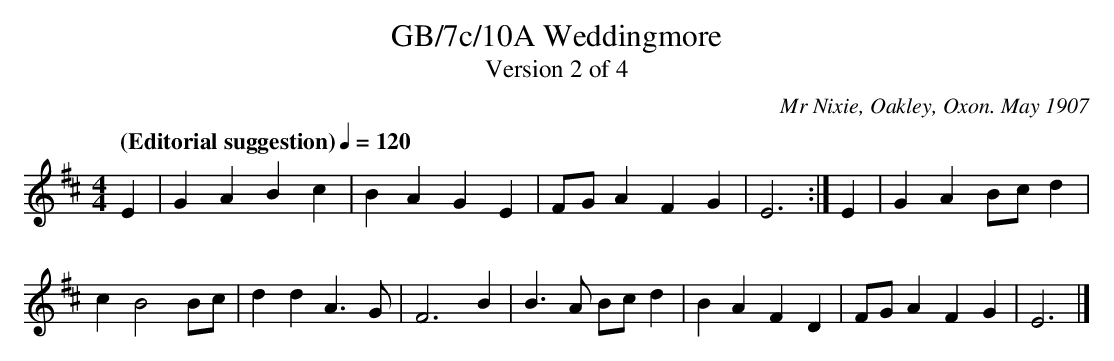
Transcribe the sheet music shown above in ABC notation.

X:1
T:GB/7c/10A Weddingmore
T:Version 2 of 4
C:Mr Nixie, Oakley, Oxon. May 1907
L:1/4
M:4/4
Q:"(Editorial suggestion)" 1/4=120
K:Edor
E | G A B c | B A G E | F/G/ A F G | E3 :| E | G A B/c/ d |
c B2 B/c/ | d d A3/2 G/ | F3 B | B3/2 A/ B/c/ d | B A F D |\
F/G/ A F G | E3 |]
